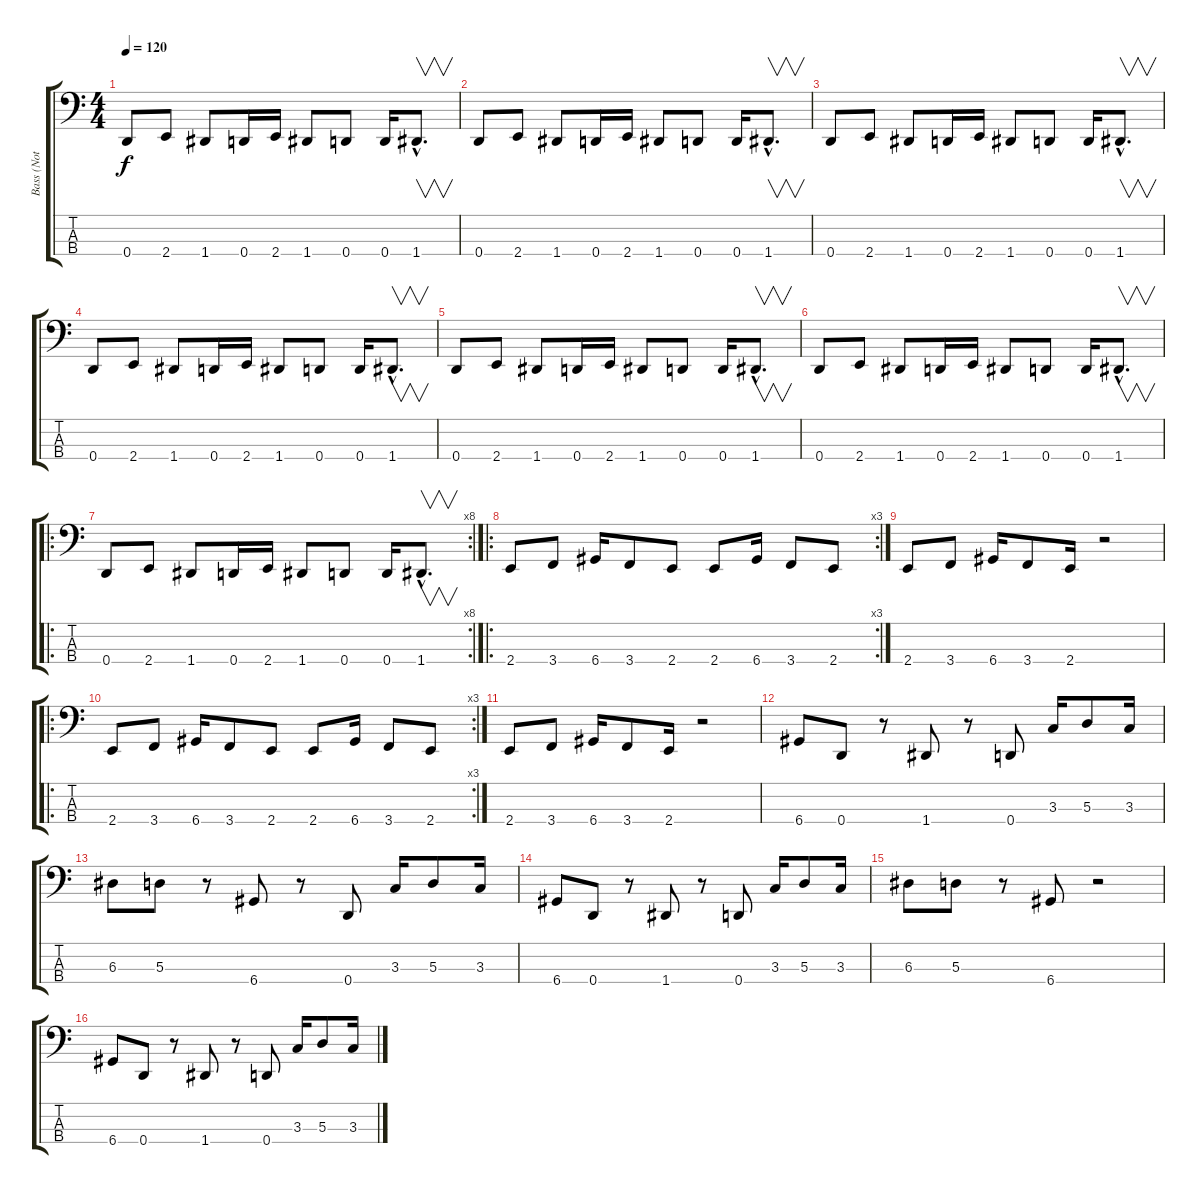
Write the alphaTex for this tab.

\track ("Bass (Not Exact)" "Bass (Not ") {instrument electricbasspick}
\staff {score tabs}
\tuning (G2 D2 A1 D1) {hide}
\ts (4 4)
\tempo 120
\clef f4
\ks c
0.4.8{dy f} 2.4.8 1.4.8 0.4.16 2.4.16 1.4.8 0.4.8 0.4.16 1.4{hac}.8{v d} |
0.4.8 2.4.8 1.4.8 0.4.16 2.4.16 1.4.8 0.4.8 0.4.16 1.4{hac}.8{v d} |
0.4.8 2.4.8 1.4.8 0.4.16 2.4.16 1.4.8 0.4.8 0.4.16 1.4{hac}.8{v d} |
0.4.8 2.4.8 1.4.8 0.4.16 2.4.16 1.4.8 0.4.8 0.4.16 1.4{hac}.8{v d} |
0.4.8 2.4.8 1.4.8 0.4.16 2.4.16 1.4.8 0.4.8 0.4.16 1.4{hac}.8{v d} |
0.4.8 2.4.8 1.4.8 0.4.16 2.4.16 1.4.8 0.4.8 0.4.16 1.4{hac}.8{v d} |
\ro
\rc 8
0.4.8 2.4.8 1.4.8 0.4.16 2.4.16 1.4.8 0.4.8 0.4.16 1.4{hac}.8{v d} |
\ro
\rc 3
2.4.8 3.4.8 6.4.16 3.4.8 2.4.8 2.4.8 6.4.16 3.4.8 2.4.8 |
2.4.8 3.4.8 6.4.16 3.4.8 2.4.16 r.2 |
\ro
\rc 3
2.4.8 3.4.8 6.4.16 3.4.8 2.4.8 2.4.8 6.4.16 3.4.8 2.4.8 |
2.4.8 3.4.8 6.4.16 3.4.8 2.4.16 r.2 |
6.4.8 0.4.8 r.8 1.4.8 r.8 0.4.8 3.3.16 5.3.8 3.3.16 |
6.3.8 5.3.8 r.8 6.4.8 r.8 0.4.8 3.3.16 5.3.8 3.3.16 |
6.4.8 0.4.8 r.8 1.4.8 r.8 0.4.8 3.3.16 5.3.8 3.3.16 |
6.3.8 5.3.8 r.8 6.4.8 r.2 |
6.4.8 0.4.8 r.8 1.4.8 r.8 0.4.8 3.3.16 5.3.8 3.3.16
